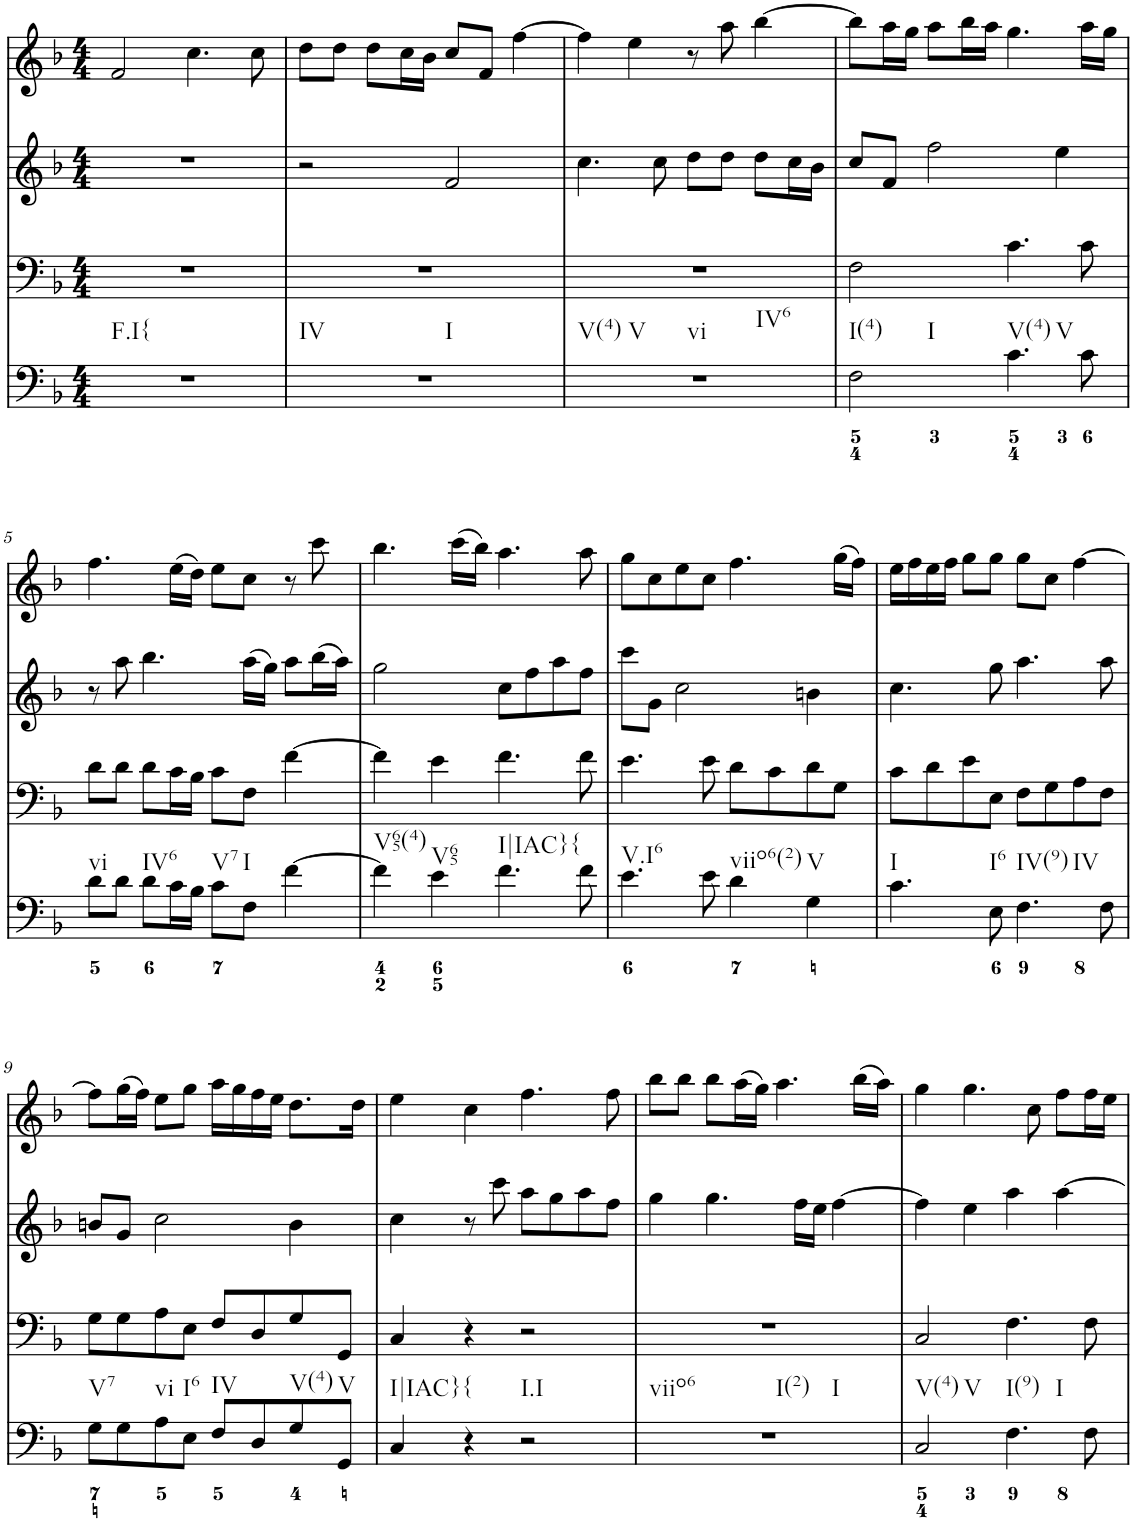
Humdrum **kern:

**kern	**kern	**kern	**kern
*part4	*part3	*part2	*part1
*staff4	*staff3	*staff2	*staff1
*I"Piano	*I"Piano	*I"Piano	*I"Piano
*I'Pno	*I'Pno	*I'Pno	*I'Pno
*clefF4	*clefF4	*clefG2	*clefG2
*k[b-]	*k[b-]	*k[b-]	*k[b-]
*F:	*F:	*F:	*F:
*M4/4	*M4/4	*M4/4	*M4/4
=1	=1	=1	=1
!LO:TX:b:t=F.I{	!	!	!
1r	1r	1r	2f/
.	.	.	4.cc\
.	.	.	8cc\
=2	=2	=2	=2
!LO:TX:b:t=IV	!	!	!
!LO:TX:b:t=I	!	!	!
1r	1r	2r	8dd\L
.	.	.	8dd\J
.	.	.	8dd\L
.	.	.	16cc\L
.	.	.	16b-\JJ
.	.	2f/	8cc/L
.	.	.	8f/J
.	.	.	[4ff\
=3	=3	=3	=3
!LO:TX:b:t=V(4)	!	!	!
!LO:TX:b:t=V	!	!	!
!LO:TX:b:t=vi	!	!	!
!LO:TX:b:t=IV6	!	!	!
1r	1r	4.cc\	4ff\]
.	.	.	4ee\
.	.	8cc\	.
.	.	8dd\L	8r
.	.	8dd\J	8aa\
.	.	8dd\L	[4bb-\
.	.	16cc\L	.
.	.	16b-\JJ	.
=4	=4	=4	=4
!LO:TX:b:t=I(4)	!	!	!
!LO:TX:b:t=I	!	!	!
2F\	2F\	8cc/L	8bb-\L]
.	.	8f/J	16aa\L
.	.	.	16gg\JJ
.	.	2ff\	8aa\L
.	.	.	16bb-\L
.	.	.	16aa\JJ
!LO:TX:b:t=V(4)	!	!	!
!LO:TX:b:t=V	!	!	!
4.c\	4.c\	.	4.gg\
.	.	4ee\	.
8c\	8c\	.	16aa\LL
.	.	.	16gg\JJ
!!LO:LB:g=z
=5	=5	=5	=5
!LO:TX:b:t=vi	!	!	!
8d\L	8d\L	8r	4.ff\
8d\J	8d\J	8aa\	.
!LO:TX:b:t=IV6	!	!	!
8d\L	8d\L	4.bb-\	.
16c\L	16c\L	.	(16ee\LL
16B-\JJ	16B-\JJ	.	16dd\JJ)
!LO:TX:b:t=V7	!	!	!
8c\L	8c\L	.	8ee\L
!LO:TX:b:t=I	!	!	!
8F\J	8F\J	(16aa\LL	8cc\J
.	.	16gg\JJ)	.
[4f\	[4f\	8aa\L	8r
.	.	(16bb-\L	8ccc\
.	.	16aa\JJ)	.
=6	=6	=6	=6
!LO:TX:b:t=V65(4)	!	!	!
4f\]	4f\]	2gg\	4.bb-\
!LO:TX:b:t=V65	!	!	!
4e\	4e\	.	.
.	.	.	(16ccc\LL
.	.	.	16bb-\JJ)
!LO:TX:b:t=I|IAC}{	!	!	!
4.f\	4.f\	8cc\L	4.aa\
.	.	8ff\	.
.	.	8aa\	.
8f\	8f\	8ff\J	8aa\
=7	=7	=7	=7
!LO:TX:b:t=V.I6	!	!	!
4.e\	4.e\	8ccc\L	8gg\L
.	.	8g\J	8cc\
.	.	2cc\	8ee\
8e\	8e\	.	8cc\J
!LO:TX:b:t=viio6(2)	!	!	!
4d\	8d\L	.	4.ff\
.	8c\	.	.
!LO:TX:b:t=V	!	!	!
4G\	8d\	4bn\	.
.	8G\J	.	(16gg\LL
.	.	.	16ff\JJ)
=8	=8	=8	=8
!LO:TX:b:t=I	!	!	!
4.c\	8c\L	4.cc\	16ee\LL
.	.	.	16ff\
.	8d\	.	16ee\
.	.	.	16ff\JJ
.	8e\	.	8gg\L
!LO:TX:b:t=I6	!	!	!
8E\	8E\J	8gg\	8gg\J
!LO:TX:b:t=IV(9)	!	!	!
!LO:TX:b:t=IV	!	!	!
4.F\	8F\L	4.aa\	8gg\L
.	8G\	.	8cc\J
.	8A\	.	[4ff\
8F\	8F\J	8aa\	.
!!LO:LB:g=z
=9	=9	=9	=9
!LO:TX:b:t=V7	!	!	!
8G\L	8G\L	8bn/L	8ff\L]
8G\	8G\	8g/J	(16gg\L
.	.	.	16ff\JJ)
!LO:TX:b:t=vi	!	!	!
8A\	8A\	2cc\	8ee\L
!LO:TX:b:t=I6	!	!	!
8E\J	8E\J	.	8gg\J
!LO:TX:b:t=IV	!	!	!
8F/L	8F/L	.	16aa\LL
.	.	.	16gg\
8D/	8D/	.	16ff\
.	.	.	16ee\JJ
!LO:TX:b:t=V(4)	!	!	!
8G/	8G/	4b\	8.dd\L
!LO:TX:b:t=V	!	!	!
8GG/J	8GG/J	.	.
.	.	.	16dd\Jk
=10	=10	=10	=10
!LO:TX:b:t=I|IAC}	!	!	!
4C/	4C/	4cc\	4ee\
!LO:TX:b:t={	!	!	!
4r	4r	8r	4cc\
.	.	8ccc\	.
!LO:TX:b:t=I.I	!	!	!
2r	2r	8aa\L	4.ff\
.	.	8gg\	.
.	.	8aa\	.
.	.	8ff\J	8ff\
=11	=11	=11	=11
!LO:TX:b:t=viio6	!	!	!
!LO:TX:b:t=I(2)	!	!	!
!LO:TX:b:t=I	!	!	!
1r	1r	4gg\	8bb-\L
.	.	.	8bb-\J
.	.	4.gg\	8bb-\L
.	.	.	(16aa\L
.	.	.	16gg\JJ)
.	.	.	4.aa\
.	.	16ff\LL	.
.	.	16ee\JJ	.
.	.	[4ff\	.
.	.	.	(16bb-\LL
.	.	.	16aa\JJ)
=12	=12	=12	=12
!LO:TX:b:t=V(4)	!	!	!
!LO:TX:b:t=V	!	!	!
2C/	2C/	4ff\]	4gg\
.	.	4ee\	4.gg\
!LO:TX:b:t=I(9)	!	!	!
!LO:TX:b:t=I	!	!	!
4.F\	4.F\	4aa\	.
.	.	.	8cc\
.	.	[4aa\	8ff\L
8F\	8F\	.	16ff\L
.	.	.	16ee\JJ
=	=	=	=
*-	*-	*-	*-
